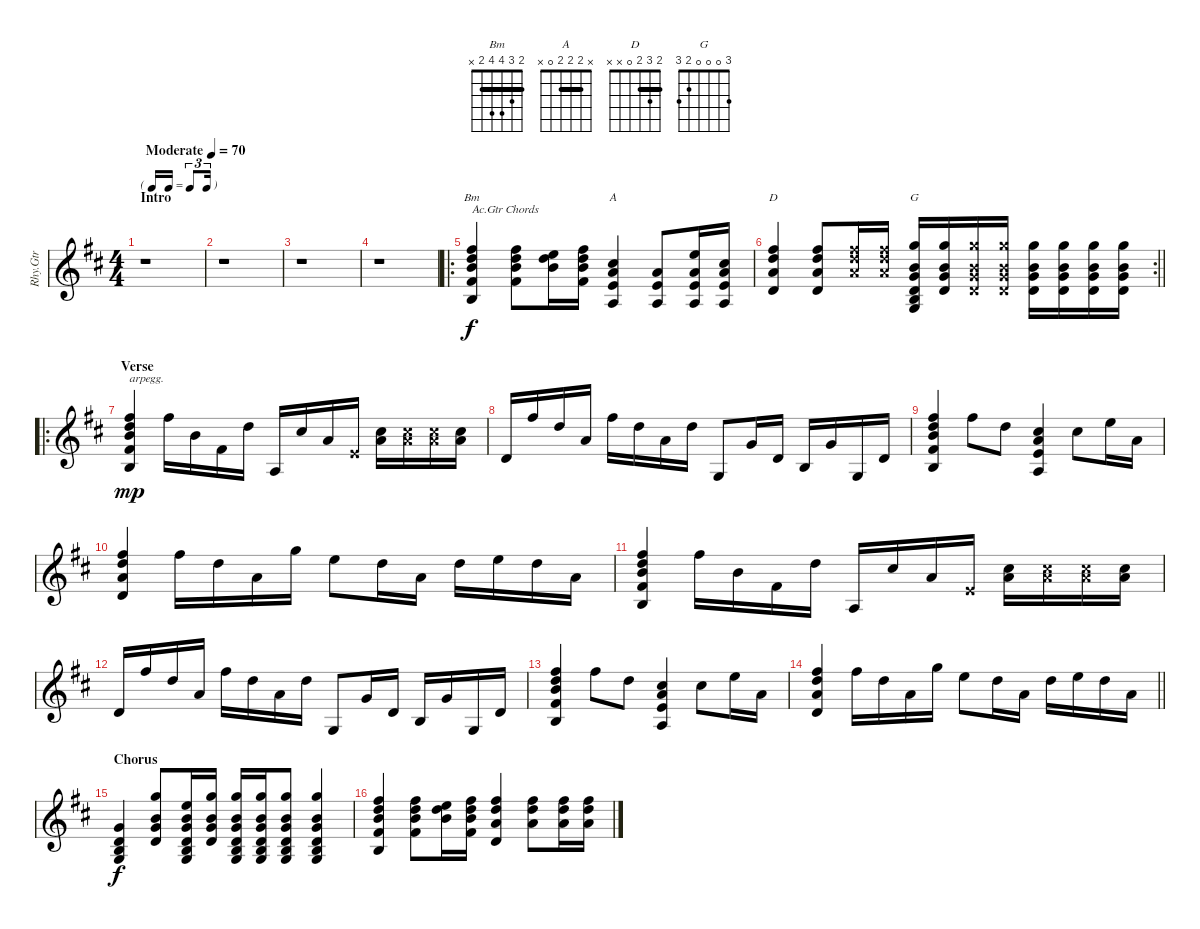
\track ("Rhy.Gtr" "Rhy.Gtr") {instrument overdrivenguitar}
\staff {score}
\tuning (E4 B3 G3 D3 A2 E2) {hide}
\chord ("Bm" 2 3 4 4 2 x) {barre 2}
\chord ("A" x 2 2 2 0 x) {barre 2}
\chord ("D" 2 3 2 0 x x) {barre 2}
\chord ("G" 3 0 0 0 2 3)
\ts (4 4)
\tf triplet16th
\section ("" "Intro")
\tempo (70 "Moderate")
\clef g2
\ks bminor
r.1{dy f instrument overdrivenguitar} |
r.1 |
r.1 |
r.1 |
\ro
(2.1 3.2 4.3 4.4 2.5).4{ch "Bm" txt "Ac.Gtr Chords" volume 0} (2.1 3.2 4.3 4.4).8 (0.1 3.2 4.3).16 (2.1 3.2 4.3 4.4).16 (2.2 2.3 2.4 0.5).4{ch "A"} (2.3 2.4 0.5).8 (0.1 2.3 2.4 0.5).16 (2.2 2.3 2.4 0.5).16 |
\rc 2
\barLineRight lightlight
(2.1 3.2 2.3 0.4).4{ch "D"} (2.1 3.2 2.3 0.4).8 (2.1{x} 3.2{x} 2.3{x}).16 (2.1{x} 3.2{x} 2.3{x}).16 (3.1 0.2 0.3 0.4 2.5 3.6).16{ch "G"} (3.1 0.2 0.3 0.4).16 (3.1{x} 0.2{x} 0.3{x} 0.4{x}).16 (3.1{x} 0.2{x} 0.3{x} 0.4{x}).16 (3.1 0.2 0.3 0.4).16 (3.1 0.2 0.3 0.4).16 (3.1 0.2 0.3 0.4).16 (3.1 0.2 0.3 0.4).16 |
\ro
\section ("" "Verse")
(2.1 3.2 4.3 4.4 2.5).4{bd 240 txt "arpegg." dy mp volume 13} 2.1.16 4.3.16 4.4.16 3.2.16 0.5.16 2.2.16 2.3.16 2.4{x}.16 (2.2 2.3).16 (2.2{x} 2.3{x}).16 (2.2{x} 2.3{x}).16 (2.2 2.3).16 |
0.4.16 2.1.16 3.2.16 2.3.16 2.1.16 3.2.16 2.3.16 3.2.16 3.6.8 0.3.16 0.4.16 2.5.16 0.3.16 3.6.16 0.4.16 |
(2.1 3.2 4.3 4.4 2.5).4{bd 120} 2.1.8 3.2.8 (2.2 2.3 2.4 0.5).4{bd 120} 2.2.8 0.1.16 2.3.16 |
(2.1 3.2 2.3 0.4).4{bd 120} 2.1.16 3.2.16 2.3.16 3.1.16 0.1.8 3.2.16 2.3.16 3.2.16 0.1.16 3.2.16 2.3.16 |
(2.1 3.2 4.3 4.4 2.5).4{bd 240} 2.1.16 4.3.16 4.4.16 3.2.16 0.5.16 2.2.16 2.3.16 2.4{x}.16 (2.2 2.3).16 (2.2{x} 2.3{x}).16 (2.2{x} 2.3{x}).16 (2.2 2.3).16 |
0.4.16 2.1.16 3.2.16 2.3.16 2.1.16 3.2.16 2.3.16 3.2.16 3.6.8 0.3.16 0.4.16 2.5.16 0.3.16 3.6.16 0.4.16 |
(2.1 3.2 4.3 4.4 2.5).4{bd 120} 2.1.8 3.2.8 (2.2 2.3 2.4 0.5).4{bd 120} 2.2.8 0.1.16 2.3.16 |
\barLineRight lightlight
(2.1 3.2 2.3 0.4).4{bd 120} 2.1.16 3.2.16 2.3.16 3.1.16 0.1.8 3.2.16 2.3.16 3.2.16 0.1.16 3.2.16 2.3.16 |
\section ("" "Chorus")
(0.3 0.4 2.5 3.6).4{dy f} (3.1 0.2 0.3 0.4).8 (0.1 0.2 0.3 0.4 2.5 3.6).16 (3.1 0.2 0.3 0.4).16 (3.1 0.2 0.3 0.4 2.5 3.6).16 (3.1 0.2 0.3 0.4 2.5 3.6).16 (3.1 0.2 0.3 0.4 2.5 3.6).8 (3.1 0.2 0.3 0.4 2.5 3.6).4 |
(2.1 3.2 4.3 4.4 2.5).4 (2.1 3.2 4.3 4.4).8 (0.1 3.2 4.3).16 (2.1 3.2 4.3 4.4).16 (2.1 3.2 2.3 0.4).4 (2.1 3.2 2.3).8 (2.1 3.2 2.3).16 (2.1 3.2 2.3).16
